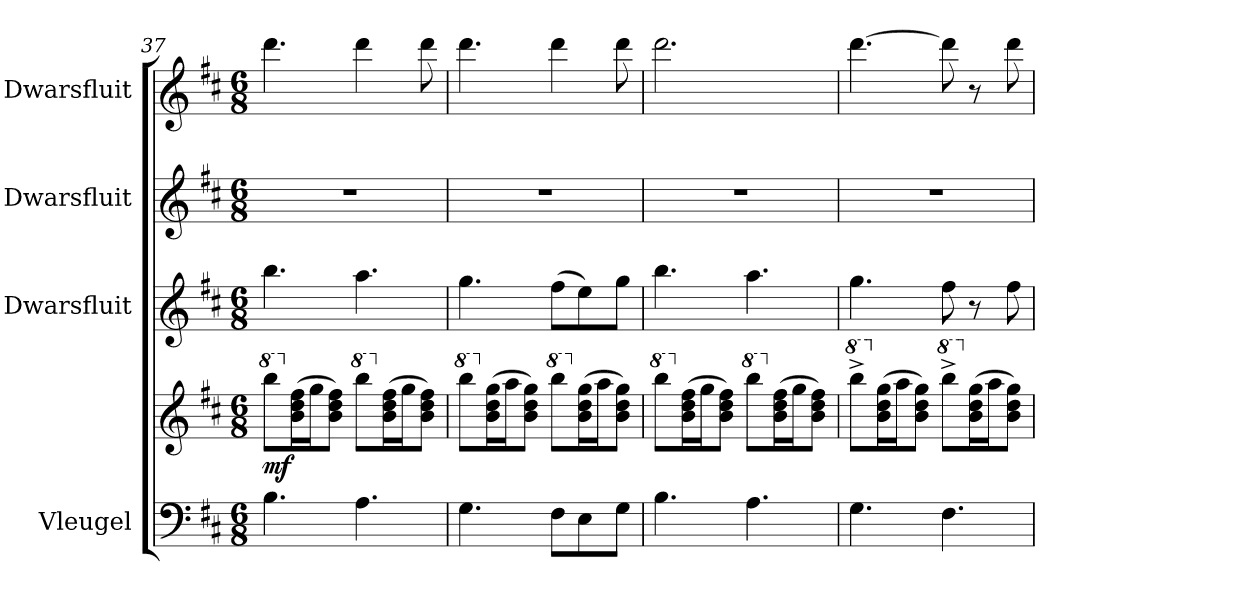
**kern	**kern	**dynam	**kern	**kern	**kern
*part4	*part4	*part4	*part3	*part2	*part1
*staff5	*staff4	*staff4/5	*staff3	*staff2	*staff1
*I"Vleugel	*	*	*I"Dwarsfluit	*I"Dwarsfluit	*I"Dwarsfluit
*	*	*	*I'Fl.	*I'Fl.	*I'Fl.
*clefF4	*clefG2	*	*clefG2	*clefG2	*clefG2
*k[f#c#]	*k[f#c#]	*	*k[f#c#]	*k[f#c#]	*k[f#c#]
*M6/8	*M6/8	*	*M6/8	*M6/8	*M6/8
*	*8va	*	*	*	*
=37	=37	=37	=37	=37	=37
!	!	!LO:DY:b	!	!	!
4.B\	8bbb\L	mf	4.bb\	2.r	4.ddd\
*	*X8va	*	*	*	*
.	(16b\ 16dd\ 16ff#\L	.	.	.	.
.	16gg\J	.	.	.	.
.	8b\ 8dd\ 8ff#\J)	.	.	.	.
*	*8va	*	*	*	*
4.A\	8bbb\L	.	4.aa\	.	4ddd\
*	*X8va	*	*	*	*
.	(16b\ 16dd\ 16ff#\L	.	.	.	.
.	16gg\J	.	.	.	.
.	8b\ 8dd\ 8ff#\J)	.	.	.	8ddd\
!!LO:LB:g=z
=38	=38	=38	=38	=38	=38
*	*8va	*	*	*	*
4.G\	8bbb\L	.	4.gg\	2.r	4.ddd\
*	*X8va	*	*	*	*
.	(16b\ 16dd\ 16gg\L	.	.	.	.
.	16aa\J	.	.	.	.
.	8b\ 8dd\ 8gg\J)	.	.	.	.
*	*8va	*	*	*	*
8F#\L	8bbb\L	.	(8ff#\L	.	4ddd\
*	*X8va	*	*	*	*
8E\	(16b\ 16dd\ 16gg\L	.	8ee\)	.	.
.	16aa\J	.	.	.	.
8G\J	8b\ 8dd\ 8gg\J)	.	8gg\J	.	8ddd\
=39	=39	=39	=39	=39	=39
*	*8va	*	*	*	*
4.B\	8bbb\L	.	4.bb\	2.r	2.ddd\
*	*X8va	*	*	*	*
.	(16b\ 16dd\ 16ff#\L	.	.	.	.
.	16gg\J	.	.	.	.
.	8b\ 8dd\ 8ff#\J)	.	.	.	.
*	*8va	*	*	*	*
4.A\	8bbb\L	.	4.aa\	.	.
*	*X8va	*	*	*	*
.	(16b\ 16dd\ 16ff#\L	.	.	.	.
.	16gg\J	.	.	.	.
.	8b\ 8dd\ 8ff#\J)	.	.	.	.
=40	=40	=40	=40	=40	=40
*	*8va	*	*	*	*
4.G\	8bbb^\L	.	4.gg\	2.r	[4.ddd\
*	*X8va	*	*	*	*
.	(16b\ 16dd\ 16gg\L	.	.	.	.
.	16aa\J	.	.	.	.
.	8b\ 8dd\ 8gg\J)	.	.	.	.
*	*8va	*	*	*	*
4.F#\	8bbb^\L	.	8ff#\	.	8ddd\]
*	*X8va	*	*	*	*
.	(16b\ 16dd\ 16gg\L	.	8r	.	8r
.	16aa\J	.	.	.	.
.	8b\ 8dd\ 8gg\J)	.	8ff#\	.	8ddd\
=	=	=	=	=	=
*-	*-	*-	*-	*-	*-
